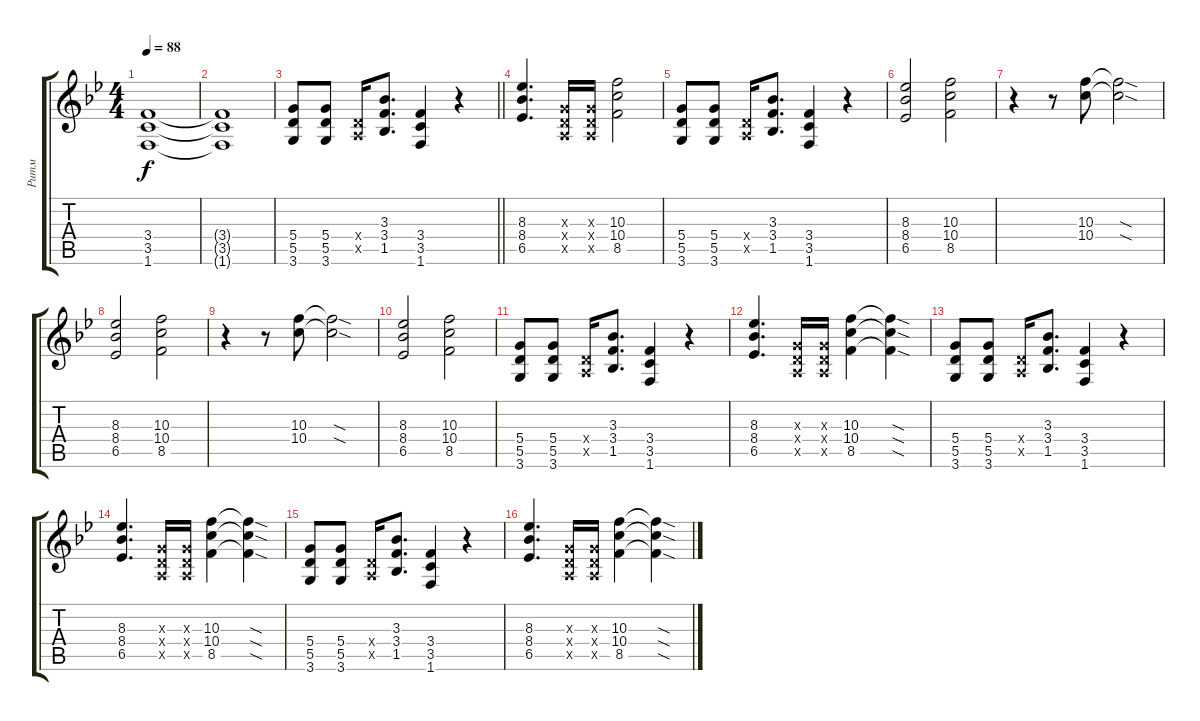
\track ("Ритм" "Ритм") {instrument distortionguitar}
\staff {score tabs}
\tuning (E4 B3 G3 D3 A2 E2) {hide}
\ts (4 4)
\tempo 88
\clef g2
\ks bb
(3.4 3.5 1.6).1{dy f} |
(3.4{t} 3.5{t} 1.6{t}).1 |
\barLineRight lightlight
(5.4 5.5 3.6).8 (5.4 5.5 3.6).8 (0.4{x} 0.5{x}).16 (3.3 3.4 1.5).8{d} (3.4 3.5 1.6).4 r.4 |
(8.3 8.4 6.5).4{d} (0.3{x} 0.4{x} 0.5{x}).16 (0.3{x} 0.4{x} 0.5{x}).16 (10.3 10.4 8.5).2 |
(5.4 5.5 3.6).8 (5.4 5.5 3.6).8 (0.4{x} 0.5{x}).16 (3.3 3.4 1.5).8{d} (3.4 3.5 1.6).4 r.4 |
(8.3 8.4 6.5).2 (10.3 10.4 8.5).2 |
r.4 r.8 (10.3 10.4).8 (10.3{sod t} 10.4{sod t}).2 |
(8.3 8.4 6.5).2 (10.3 10.4 8.5).2 |
r.4 r.8 (10.3 10.4).8 (10.3{sod t} 10.4{sod t}).2 |
(8.3 8.4 6.5).2 (10.3 10.4 8.5).2 |
(5.4 5.5 3.6).8 (5.4 5.5 3.6).8 (0.4{x} 0.5{x}).16 (3.3 3.4 1.5).8{d} (3.4 3.5 1.6).4 r.4 |
(8.3 8.4 6.5).4{d} (0.3{x} 0.4{x} 0.5{x}).16 (0.3{x} 0.4{x} 0.5{x}).16 (10.3 10.4 8.5).4 (10.3{sod t} 10.4{sod t} 8.5{sod t}).4 |
(5.4 5.5 3.6).8 (5.4 5.5 3.6).8 (0.4{x} 0.5{x}).16 (3.3 3.4 1.5).8{d} (3.4 3.5 1.6).4 r.4 |
(8.3 8.4 6.5).4{d} (0.3{x} 0.4{x} 0.5{x}).16 (0.3{x} 0.4{x} 0.5{x}).16 (10.3 10.4 8.5).4 (10.3{sod t} 10.4{sod t} 8.5{sod t}).4 |
(5.4 5.5 3.6).8 (5.4 5.5 3.6).8 (0.4{x} 0.5{x}).16 (3.3 3.4 1.5).8{d} (3.4 3.5 1.6).4 r.4 |
(8.3 8.4 6.5).4{d} (0.3{x} 0.4{x} 0.5{x}).16 (0.3{x} 0.4{x} 0.5{x}).16 (10.3 10.4 8.5).4 (10.3{sod t} 10.4{sod t} 8.5{sod t}).4
